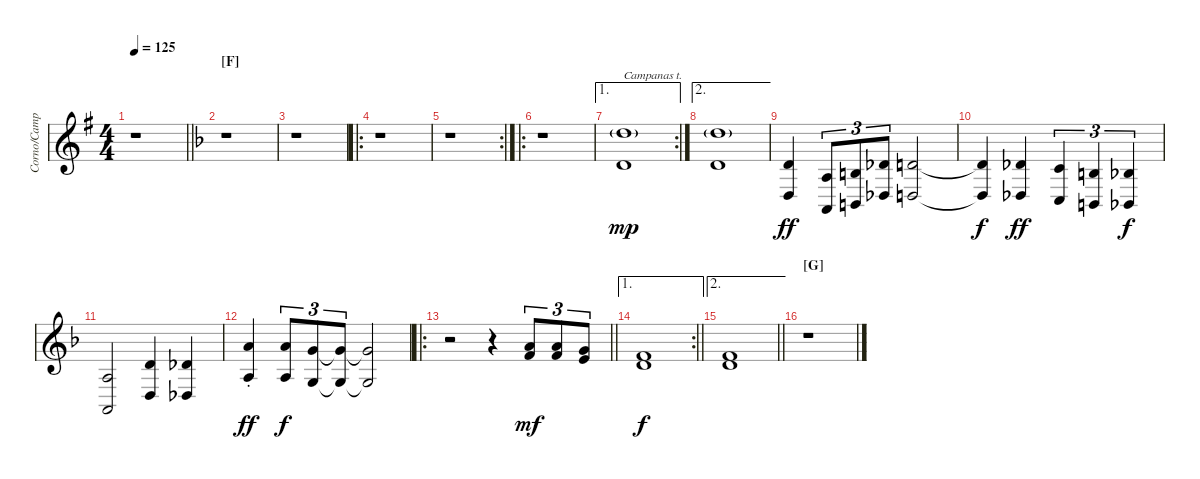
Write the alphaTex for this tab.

\track ("Corno/Campanas t./ Xilofono" "Corno/Camp") {instrument frenchhorn}
\staff {score}
\tuning (E4 B3 G3 D3 A2 E2) {hide}
\ts (4 4)
\tempo 125
\clef g2
\barLineRight lightlight
\ks g
r.1{dy ff} |
\section ("" "[F]")
\ks f
r.1 |
r.1 |
\ro
r.1 |
\rc 2
r.1 |
\ro
r.1 |
\ae 1
\rc 2
(10.1{g} 3.2).1{txt "Campanas t." dy mp volume 13 instrument tubularbells} |
\ae 2
(10.1{g} 3.2).1 |
(7.3 5.5).4{dy ff volume 14 instrument frenchhorn} (2.3 0.5).8{tu (3 2)} (4.3 2.5).8{tu (3 2)} (6.3 4.5).8{tu (3 2)} (3.2 0.4).2 |
(3.2{t} 0.4{t}).4{dy f} (6.3 4.5).4{dy ff} (5.3 3.5).4{tu (3 2)} (4.3 2.5).4{tu (3 2)} (3.3 1.5).4{tu (3 2) dy f} |
(2.3 0.5).2 (7.3 5.5).4 (6.3 4.5).4 |
(5.1{st} 7.4{st}).4{dy ff} (5.1 7.4).8{tu (3 2) dy f} (3.1 5.4).8{tu (3 2)} (3.1{t} 5.4{t}).8{tu (3 2)} (3.1{t} 5.4{t}).2 |
\ro
\barLineRight lightlight
r.2 r.4 (5.1 10.3).8{tu (3 2) dy mf volume 14} (5.1 10.3).8{tu (3 2)} (3.1 9.3).8{tu (3 2)} |
\ae 1
\rc 2
\barLineRight lightlight
(1.1 3.2).1{dy f} |
\ae 2
\barLineRight lightlight
(1.1 3.2).1 |
\section ("" "[G]")
r.1
